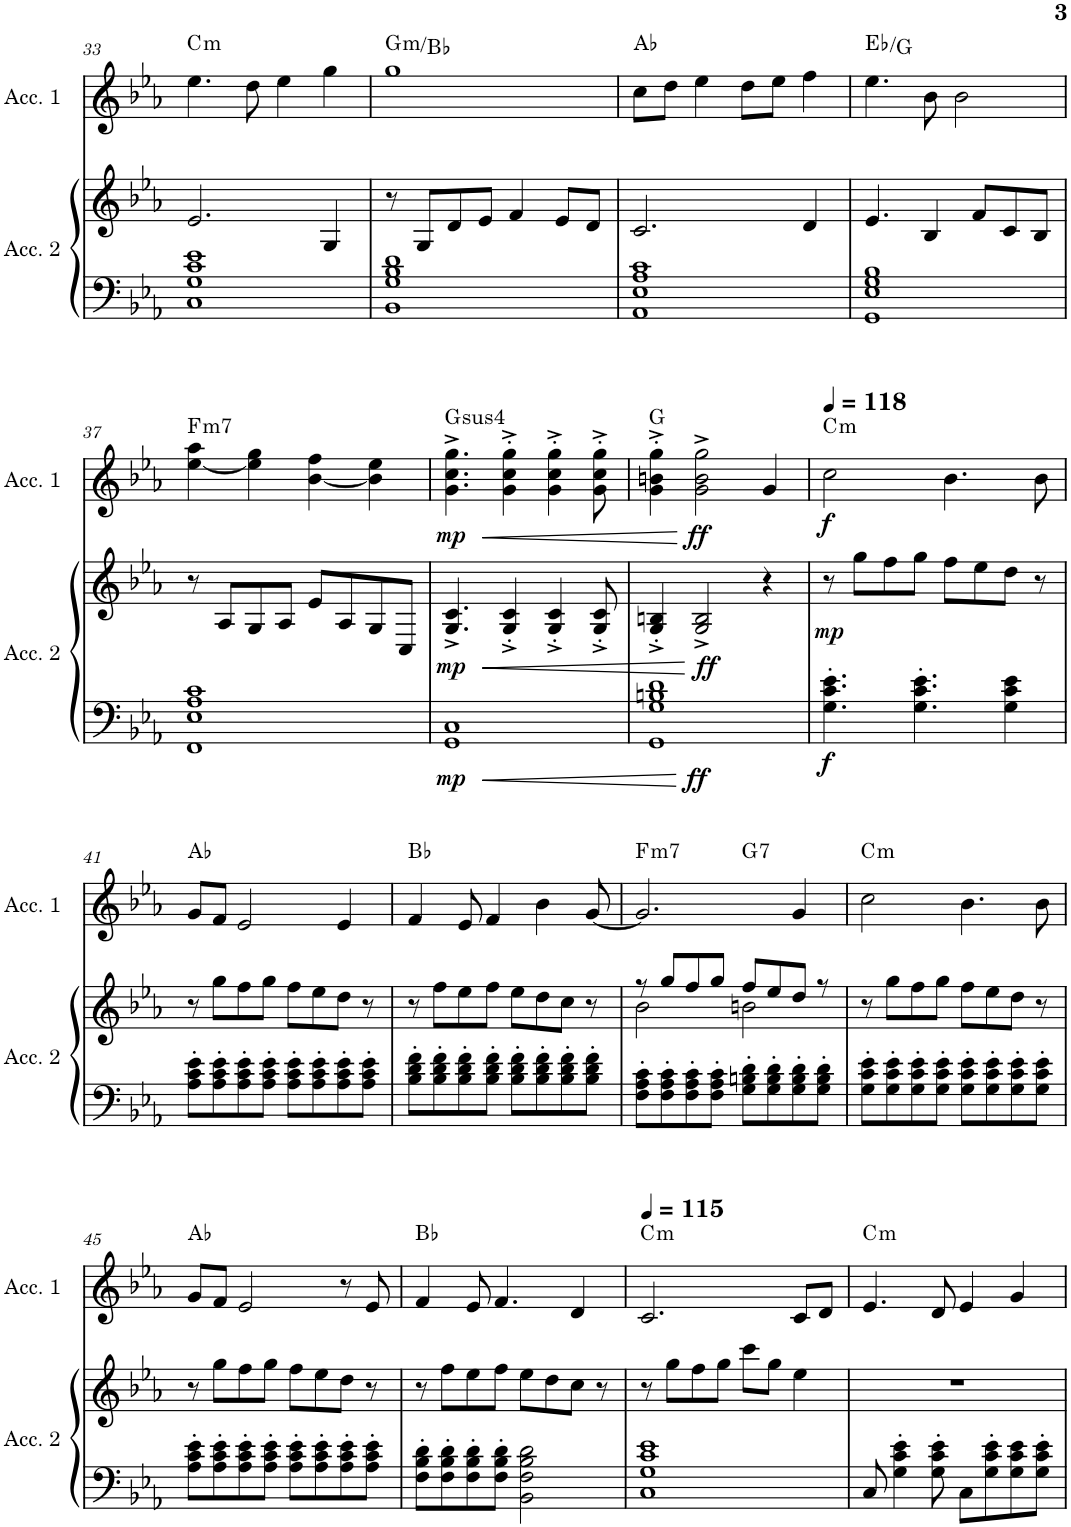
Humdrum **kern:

**kern	**kern	**dynam	**kern	**dynam	**harte
*part2	*part2	*part2	*part1	*part1	*part1
*staff3	*staff2	*staff2/3	*staff1	*staff1	*
*I"Accordion 2	*	*	*I"Accordion 1	*	*
*I'Acc. 2	*	*	*I'Acc. 1	*	*
!!LO:PB:g=z
*clefF4	*clefG2	*	*clefG2	*	*
*k[b-e-a-]	*k[b-e-a-]	*	*k[b-e-a-]	*	*
*M4/4	*M4/4	*	*M4/4	*	*
=33	=33	=33	=33	=33	=33
!	!	!	!	!	!LO:H:kt=m
1C 1G 1c 1e-	2.e-/	.	4.ee-\	.	C:min
.	.	.	8dd\	.	.
.	.	.	4ee-\	.	.
.	4G/	.	4gg\	.	.
=34	=34	=34	=34	=34	=34
!	!	!	!	!	!LO:H:kt=m
1BB- 1G 1B- 1d	8r	.	1gg	.	G:min/b3
.	8G/L	.	.	.	.
.	8d/	.	.	.	.
.	8e-/J	.	.	.	.
.	4f/	.	.	.	.
.	8e-/L	.	.	.	.
.	8d/J	.	.	.	.
=35	=35	=35	=35	=35	=35
1AA- 1E- 1A- 1c	2.c/	.	8cc\L	.	Ab:maj
.	.	.	8dd\J	.	.
.	.	.	4ee-\	.	.
.	.	.	8dd\L	.	.
.	.	.	8ee-\J	.	.
.	4d/	.	4ff\	.	.
=36	=36	=36	=36	=36	=36
1GG 1E- 1G 1B-	4.e-/	.	4.ee-\	.	Eb:maj/3
.	4B-/	.	8b-\	.	.
.	.	.	2b-\	.	.
.	8f/L	.	.	.	.
.	8c/	.	.	.	.
.	8B-/J	.	.	.	.
!!LO:LB:g=z
=37	=37	=37	=37	=37	=37
!	!	!	!	!	!LO:H:kt=m7
1FF 1E- 1A- 1c	8r	.	[4ee-\ 4aa-\	.	F:min7
.	8A-/L	.	.	.	.
.	8G/	.	4ee-\] 4gg\	.	.
.	8A-/J	.	.	.	.
.	8e-/L	.	[4b-\ 4ff\	.	.
.	8A-/	.	.	.	.
.	8G/	.	4b-\] 4ee-\	.	.
.	8C/J	.	.	.	.
=38	=38	=38	=38	=38	=38
!	!	!LO:HP:b	!	!LO:HP:b	!
!	!	!LO:DY:n=1:b=2	!	!	!
!	!	!LO:DY:n=2:b	!	!LO:DY:n=1:b	!LO:H:kt=4
1GG 1C	4.G/^ 4.c/^	< mp mp	4.g\^ 4.cc\^ 4.gg\^	< mp	G:sus4
.	4G/^' 4c/^'	.	4g\^' 4cc\^' 4gg\^'	.	.
.	4G/^' 4c/^'	.	4g\^' 4cc\^' 4gg\^'	.	.
.	8G/^' 8c/^'	.	8g\^' 8cc\^' 8gg\^'	.	.
=39	=39	=39	=39	=39	=39
!	!	!LO:DY:b=2	!	!	!
1GG 1G 1Bn 1d	4G/^' 4Bn/^'	ff	4g\^' 4bn\^' 4gg\^'	.	G:maj
!	!	!LO:DY:n=1:b	!	!LO:DY:n=1:b	!
.	2G/^ 2B/^	[ ff	2g\^ 2b\^ 2gg\^	[ ff	.
.	4r	.	4g/	.	.
=40	=40	=40	=40	=40	=40
*	*	*	*MM118	*	*
!	!	!LO:DY:b=2	!	!	!
!	!	!LO:DY:n=1:b	!	!LO:DY:b	!LO:H:kt=m
4.G\' 4.c\' 4.e-\'	8r	f mp	2cc\	f	C:min
.	8gg\L	.	.	.	.
.	8ff\	.	.	.	.
4.G\' 4.c\' 4.e-\'	8gg\J	.	.	.	.
.	8ff\L	.	4.b-\	.	.
.	8ee-\	.	.	.	.
4G\ 4c\ 4e-\	8dd\J	.	.	.	.
.	8r	.	8b-\	.	.
!!LO:LB:g=z
=41	=41	=41	=41	=41	=41
8A-\' 8c\' 8e-\'L	8r	.	8g/L	.	Ab:maj
8A-\' 8c\' 8e-\'	8gg\L	.	8f/J	.	.
8A-\' 8c\' 8e-\'	8ff\	.	2e-/	.	.
8A-\' 8c\' 8e-\'J	8gg\J	.	.	.	.
8A-\' 8c\' 8e-\'L	8ff\L	.	.	.	.
8A-\' 8c\' 8e-\'	8ee-\	.	.	.	.
8A-\' 8c\' 8e-\'	8dd\J	.	4e-/	.	.
8A-\' 8c\' 8e-\'J	8r	.	.	.	.
=42	=42	=42	=42	=42	=42
8B-\' 8d\' 8f\'L	8r	.	4f/	.	Bb:maj
8B-\' 8d\' 8f\'	8ff\L	.	.	.	.
8B-\' 8d\' 8f\'	8ee-\	.	8e-/	.	.
8B-\' 8d\' 8f\'J	8ff\J	.	4f/	.	.
8B-\' 8d\' 8f\'L	8ee-\L	.	.	.	.
8B-\' 8d\' 8f\'	8dd\	.	4b-\	.	.
8B-\' 8d\' 8f\'	8cc\J	.	.	.	.
8B-\' 8d\' 8f\'J	8r	.	[8g/	.	.
=43	=43	=43	=43	=43	=43
*	*^	*	*	*	*
!	!	!	!	!	!	!LO:H:kt=m7
*	*	*	*	*^	*	*
8F\' 8A-\' 8c\'L	8r	2b-\	.	2.g/]	2ryy	.	F:min7
8F\' 8A-\' 8c\'	8gg/L	.	.	.	.	.	.
8F\' 8A-\' 8c\'	8ff/	.	.	.	.	.	.
8F\' 8A-\' 8c\'J	8gg/J	.	.	.	.	.	.
!	!	!	!	!	!	!	!LO:H:kt=7
8G\' 8Bn\' 8d\'L	8ff/L	2bn\	.	.	2ryy	.	G:7
8G\' 8B\' 8d\'	8ee-/	.	.	.	.	.	.
8G\' 8B\' 8d\'	8dd/J	.	.	4g/	.	.	.
8G\' 8B\' 8d\'J	8r	.	.	.	.	.	.
*	*v	*v	*	*	*	*	*
=44	=44	=44	=44	=44	=44	=44
!	!	!	!	!	!	!LO:H:kt=m
*	*	*	*v	*v	*	*
8G\' 8c\' 8e-\'L	8r	.	2cc\	.	C:min
8G\' 8c\' 8e-\'	8gg\L	.	.	.	.
8G\' 8c\' 8e-\'	8ff\	.	.	.	.
8G\' 8c\' 8e-\'J	8gg\J	.	.	.	.
8G\' 8c\' 8e-\'L	8ff\L	.	4.b-\	.	.
8G\' 8c\' 8e-\'	8ee-\	.	.	.	.
8G\' 8c\' 8e-\'	8dd\J	.	.	.	.
8G\' 8c\' 8e-\'J	8r	.	8b-\	.	.
!!LO:LB:g=z
=45	=45	=45	=45	=45	=45
8A-\' 8c\' 8e-\'L	8r	.	8g/L	.	Ab:maj
8A-\' 8c\' 8e-\'	8gg\L	.	8f/J	.	.
8A-\' 8c\' 8e-\'	8ff\	.	2e-/	.	.
8A-\' 8c\' 8e-\'J	8gg\J	.	.	.	.
8A-\' 8c\' 8e-\'L	8ff\L	.	.	.	.
8A-\' 8c\' 8e-\'	8ee-\	.	.	.	.
8A-\' 8c\' 8e-\'	8dd\J	.	8r	.	.
8A-\' 8c\' 8e-\'J	8r	.	8e-/	.	.
=46	=46	=46	=46	=46	=46
8F\' 8B-\' 8d\'L	8r	.	4f/	.	Bb:maj
8F\' 8B-\' 8d\'	8ff\L	.	.	.	.
8F\' 8B-\' 8d\'	8ee-\	.	8e-/	.	.
8F\' 8B-\' 8d\'J	8ff\J	.	4.f/	.	.
2BB-\ 2F\ 2B-\ 2d\	8ee-\L	.	.	.	.
.	8dd\	.	.	.	.
.	8cc\J	.	4d/	.	.
.	8r	.	.	.	.
=47	=47	=47	=47	=47	=47
*	*	*	*MM115	*	*
!	!	!	!	!	!LO:H:kt=m
1C 1G 1c 1e-	8r	.	2.c/	.	C:min
.	8gg\L	.	.	.	.
.	8ff\	.	.	.	.
.	8gg\J	.	.	.	.
.	8ccc\L	.	.	.	.
.	8gg\J	.	.	.	.
.	4ee-\	.	8c/L	.	.
.	.	.	8d/J	.	.
=48	=48	=48	=48	=48	=48
!	!	!	!	!	!LO:H:kt=m
8C/	1r	.	4.e-/	.	C:min
4G\' 4c\' 4e-\'	.	.	.	.	.
8G\' 8c\' 8e-\'	.	.	8d/	.	.
8C\L	.	.	4e-/	.	.
8G\' 8c\' 8e-\'	.	.	.	.	.
8G\ 8c\ 8e-\	.	.	4g/	.	.
8G\' 8c\' 8e-\'J	.	.	.	.	.
=	=	=	=	=	=
*-	*-	*-	*-	*-	*-
